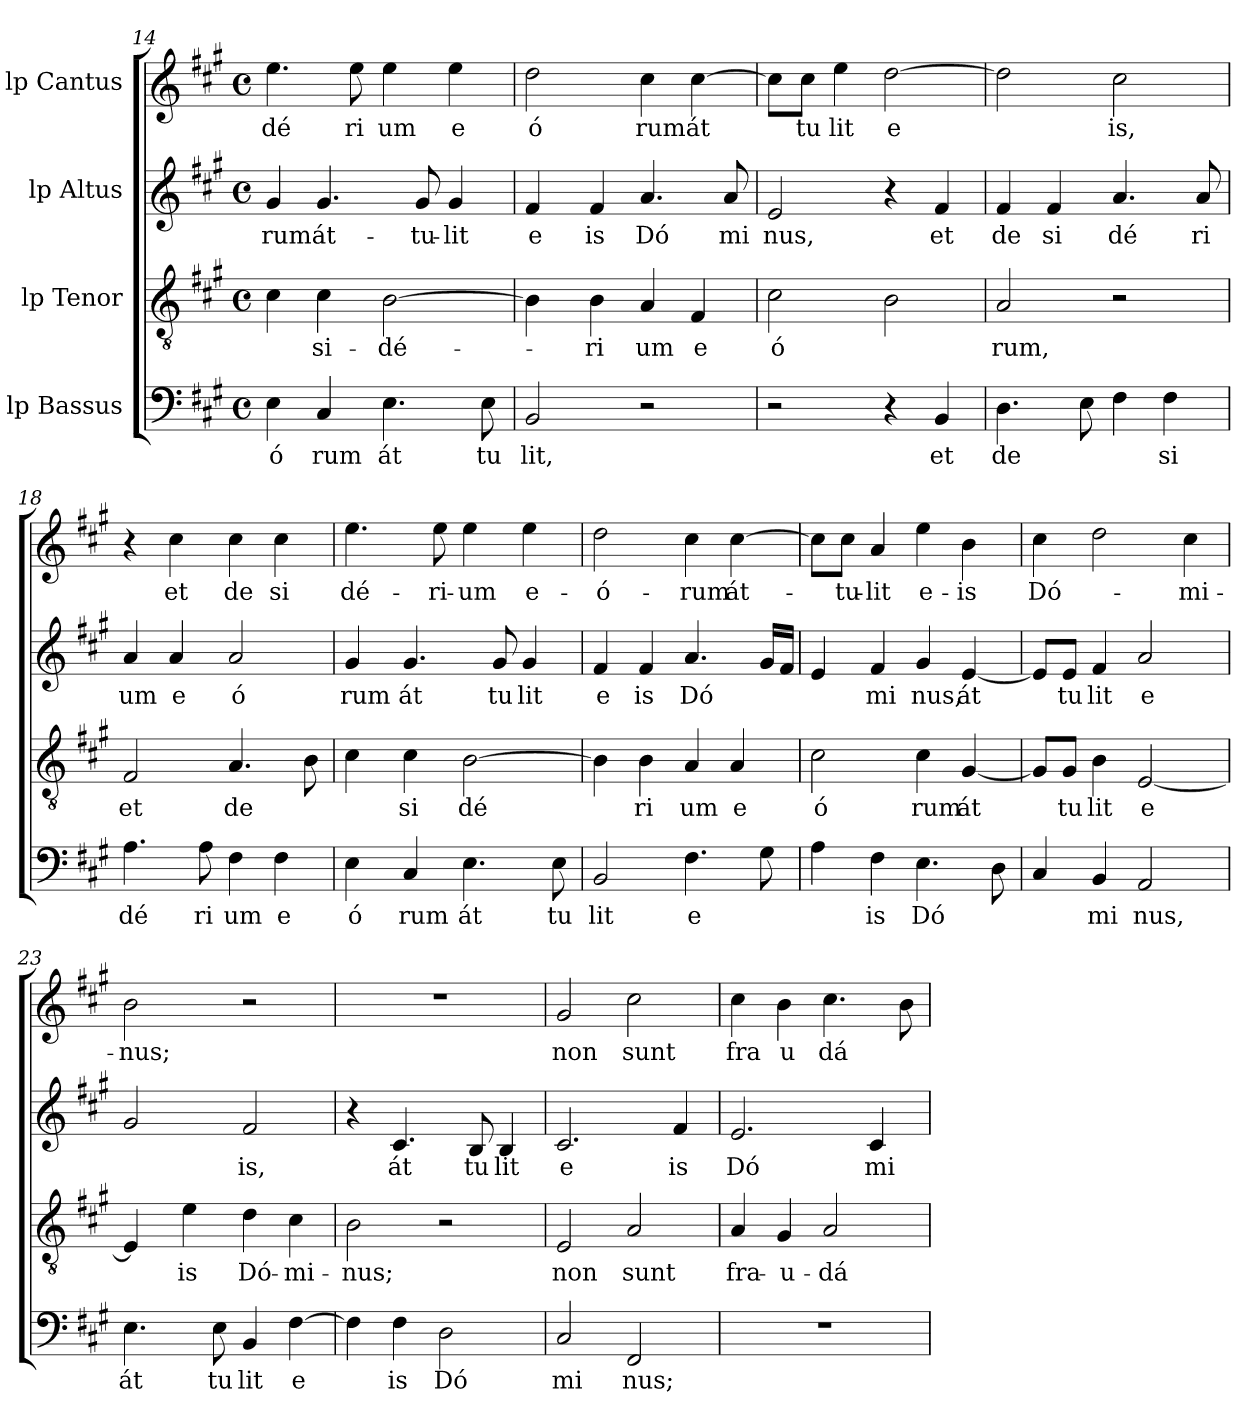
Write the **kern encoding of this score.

**kern	**text	**kern	**text	**kern	**text	**kern	**text
*part4	*part4	*part3	*part3	*part2	*part2	*part1	*part1
*staff4	*staff4	*staff3	*staff3	*staff2	*staff2	*staff1	*staff1
*I"lp Bassus	*	*I"lp Tenor	*	*I"lp Altus	*	*I"lp Cantus	*
*clefF4	*	*clefGv2	*	*clefG2	*	*clefG2	*
*k[f#c#g#]	*	*k[f#c#g#]	*	*k[f#c#g#]	*	*k[f#c#g#]	*
*A:	*	*A:	*	*A:	*	*A:	*
*M4/4	*	*M4/4	*	*M4/4	*	*M4/4	*
*met(c)	*	*met(c)	*	*met(c)	*	*met(c)	*
=14	=14	=14	=14	=14	=14	=14	=14
!	!LO:LY:b:cj	!	!	!	!LO:LY:b:cj	!	!LO:LY:b:cj
4E\	ó	4c#\	.	4g#/	-rum	4.ee\	dé
!	!LO:LY:b:cj	!	!LO:LY:b:cj	!	!LO:LY:b:cj	!	!
4C#/	rum	4c#\	-si-	4.g#/	át-	.	.
!	!	!	!	!	!	!	!LO:LY:b:cj
.	.	.	.	.	.	8ee\	ri
!	!LO:LY:b:cj	!	!LO:LY:b:cj	!	!	!	!LO:LY:b:cj
4.E\	át	[<2B\	-dé-	.	.	4ee\	um
!	!	!	!	!	!LO:LY:b:cj	!	!
.	.	.	.	8g#/	-tu-	.	.
!	!	!	!	!	!LO:LY:b:cj	!	!LO:LY:b:cj
.	.	.	.	4g#/	-lit	4ee\	e
!	!LO:LY:b:cj	!	!	!	!	!	!
8E\	tu	.	.	.	.	.	.
!!LO:LB:g=z
=15	=15	=15	=15	=15	=15	=15	=15
!	!LO:LY:b:cj	!	!	!	!LO:LY:b:cj	!	!LO:LY:b:cj
*	*	*^	*	*	*	*	*
2BB/	lit,	4B\]	16ryy	.	4f#/	e	2dd\	ó
.	.	.	2...ryy	.	.	.	.	.
!	!	!	!	!LO:LY:b:cj	!	!LO:LY:b:cj	!	!
.	.	4B\	.	-ri	4f#/	is	.	.
!	!	!	!	!LO:LY:b:cj	!	!LO:LY:b:cj	!	!LO:LY:b:cj
2r	.	4A/	.	um	4.a/	Dó	4cc#\	rum
!	!	!	!	!LO:LY:b:cj	!	!	!	!LO:LY:b:cj
.	.	4F#/	.	e	.	.	[>4cc#\	át
!	!	!	!	!	!	!LO:LY:b:cj	!	!
.	.	.	.	.	8a/	mi	.	.
=16	=16	=16	=16	=16	=16	=16	=16	=16
!	!	!	!	!LO:LY:b:cj	!	!LO:LY:b:cj	!	!
*	*	*v	*v	*	*	*	*	*
2r	.	2c#\	ó	2e/	nus,	8cc#\L]	.
!	!	!	!	!	!	!	!LO:LY:b:cj
.	.	.	.	.	.	8cc#\J	tu
!	!	!	!	!	!	!	!LO:LY:b:cj
.	.	.	.	.	.	4ee\	lit
!	!	!	!	!	!	!	!LO:LY:b:cj
4r	.	2B\	.	4r	.	[>2dd\	e
!	!LO:LY:b:cj	!	!	!	!LO:LY:b:cj	!	!
4BB/	et	.	.	4f#/	et	.	.
=17	=17	=17	=17	=17	=17	=17	=17
!	!LO:LY:b:cj	!	!LO:LY:b:cj	!	!LO:LY:b:cj	!	!
4.D\	de	2A/	rum,	4f#/	de	2dd\]	.
!	!	!	!	!	!LO:LY:b:cj	!	!
.	.	.	.	4f#/	si	.	.
8E\	.	.	.	.	.	.	.
!	!	!	!	!	!LO:LY:b:cj	!	!LO:LY:b:cj
4F#\	.	2r	.	4.a/	dé	2cc#\	is,
!	!LO:LY:b:cj	!	!	!	!	!	!
4F#\	si	.	.	.	.	.	.
!	!	!	!	!	!LO:LY:b:cj	!	!
.	.	.	.	8a/	ri	.	.
=18	=18	=18	=18	=18	=18	=18	=18
!	!LO:LY:b:cj	!	!LO:LY:b:cj	!	!LO:LY:b:cj	!	!
4.A\	dé	2F#/	et	4a/	um	4r	.
!	!	!	!	!	!LO:LY:b:cj	!	!LO:LY:b:cj
.	.	.	.	4a/	e	4cc#\	et
!	!LO:LY:b:cj	!	!	!	!	!	!
8A\	ri	.	.	.	.	.	.
!	!LO:LY:b:cj	!	!LO:LY:b:cj	!	!LO:LY:b:cj	!	!LO:LY:b:cj
4F#\	um	4.A/	de	2a/	ó	4cc#\	de
!	!LO:LY:b:cj	!	!	!	!	!	!LO:LY:b:cj
4F#\	e	.	.	.	.	4cc#\	si
.	.	8B\	.	.	.	.	.
!!LO:PB:g=z
=19	=19	=19	=19	=19	=19	=19	=19
!	!LO:LY:b:cj	!	!	!	!LO:LY:b:cj	!	!LO:LY:b:cj
*^	*	*	*	*	*	*	*
4E\	16ryy	ó	4c#\	.	4g#/	rum	4.ee\	dé-
.	2...ryy	.	.	.	.	.	.	.
!	!	!LO:LY:b:cj	!	!LO:LY:b:cj	!	!LO:LY:b:cj	!	!
4C#/	.	rum	4c#\	si	4.g#/	át	.	.
!	!	!	!	!	!	!	!	!LO:LY:b:cj
.	.	.	.	.	.	.	8ee\	-ri-
!	!	!LO:LY:b:cj	!	!LO:LY:b:cj	!	!	!	!LO:LY:b:cj
4.E\	.	át	[>2B\	dé	.	.	4ee\	-um
!	!	!	!	!	!	!LO:LY:b:cj	!	!
.	.	.	.	.	8g#/	tu	.	.
!	!	!	!	!	!	!LO:LY:b:cj	!	!LO:LY:b:cj
.	.	.	.	.	4g#/	lit	4ee\	e-
!	!	!LO:LY:b:cj	!	!	!	!	!	!
8E\	.	tu	.	.	.	.	.	.
=20	=20	=20	=20	=20	=20	=20	=20	=20
!	!	!LO:LY:b:cj	!	!	!	!LO:LY:b:cj	!	!LO:LY:b:cj
*v	*v	*	*	*	*	*	*	*
2BB/	lit	4B\]	.	4f#/	e	2dd\	-ó-
!	!	!	!LO:LY:b:cj	!	!LO:LY:b:cj	!	!
.	.	4B\	ri	4f#/	is	.	.
!	!LO:LY:b:cj	!	!LO:LY:b:cj	!	!LO:LY:b:cj	!	!LO:LY:b:cj
4.F#\	e	4A/	um	4.a/	Dó	4cc#\	-rum
!	!	!	!LO:LY:b:cj	!	!	!	!LO:LY:b:cj
.	.	4A/	e	.	.	[>4cc#\	át-
8G#\	.	.	.	16g#/L	.	.	.
.	.	.	.	16f#/J	.	.	.
=21	=21	=21	=21	=21	=21	=21	=21
!	!	!	!LO:LY:b:cj	!	!	!	!
4A\	.	2c#\	ó	4e/	.	8cc#\L]	.
!	!	!	!	!	!	!	!LO:LY:b:cj
.	.	.	.	.	.	8cc#\J	-tu-
!	!LO:LY:b:cj	!	!	!	!LO:LY:b:cj	!	!LO:LY:b:cj
4F#\	is	.	.	4f#/	mi	4a/	-lit
!	!LO:LY:b:cj	!	!LO:LY:b:cj	!	!LO:LY:b:cj	!	!LO:LY:b:cj
4.E\	Dó	4c#\	rum	4g#/	nus,	4ee\	e-
!	!	!	!LO:LY:b:cj	!	!LO:LY:b:cj	!	!LO:LY:b:cj
.	.	[<4G#/	át	[<4e/	át	4b\	-is
8D\	.	.	.	.	.	.	.
=22	=22	=22	=22	=22	=22	=22	=22
!	!	!	!	!	!	!	!LO:LY:b:cj
4C#/	.	8G#/L]	.	8e/L]	.	4cc#\	Dó-
!	!	!	!LO:LY:b:cj	!	!LO:LY:b:cj	!	!
.	.	8G#/J	tu	8e/J	tu	.	.
!	!LO:LY:b:cj	!	!LO:LY:b:cj	!	!LO:LY:b:cj	!	!
4BB/	mi	4B\	lit	4f#/	lit	2dd\	.
!	!LO:LY:b:cj	!	!LO:LY:b:cj	!	!LO:LY:b:cj	!	!
2AA/	nus,	[>2E/	e	2a/	e	.	.
!	!	!	!	!	!	!	!LO:LY:b:cj
.	.	.	.	.	.	4cc#\	-mi-
!!LO:LB:g=z
=23	=23	=23	=23	=23	=23	=23	=23
!	!LO:LY:b:cj	!	!	!	!	!	!LO:LY:b:cj
*	*	*^	*	*	*	*	*
4.E\	át	4E/]	16ryy	.	2g#/	.	2b\	-nus;
.	.	.	2...ryy	.	.	.	.	.
!	!	!	!	!LO:LY:b:cj	!	!	!	!
.	.	4e\	.	is	.	.	.	.
!	!LO:LY:b:cj	!	!	!	!	!	!	!
8E\	tu	.	.	.	.	.	.	.
!	!LO:LY:b:cj	!	!	!LO:LY:b:cj	!	!LO:LY:b:cj	!	!
4BB/	lit	4d\	.	Dó-	2f#/	is,	2r	.
!	!LO:LY:b:cj	!	!	!LO:LY:b:cj	!	!	!	!
[>4F#\	e	4c#\	.	-mi-	.	.	.	.
=24	=24	=24	=24	=24	=24	=24	=24	=24
!	!	!	!	!LO:LY:b:cj	!	!	!	!
*	*	*v	*v	*	*	*	*	*
4F#\]	.	2B\	-nus;	4r	.	1r	.
!	!LO:LY:b:cj	!	!	!	!LO:LY:b:cj	!	!
4F#\	is	.	.	4.c#/	át	.	.
!	!LO:LY:b:cj	!	!	!	!	!	!
2D\	Dó	2r	.	.	.	.	.
!	!	!	!	!	!LO:LY:b:cj	!	!
.	.	.	.	8B/	tu	.	.
!	!	!	!	!	!LO:LY:b:cj	!	!
.	.	.	.	4B/	lit	.	.
=25	=25	=25	=25	=25	=25	=25	=25
!	!LO:LY:b:cj	!	!LO:LY:b:cj	!	!LO:LY:b:cj	!	!LO:LY:b:cj
2C#/	mi	2E/	non	2.c#/	e	2g#/	non
!	!LO:LY:b:cj	!	!LO:LY:b:cj	!	!	!	!LO:LY:b:cj
2FF#/	nus;	2A/	sunt	.	.	2cc#\	sunt
!	!	!	!	!	!LO:LY:b:cj	!	!
.	.	.	.	4f#/	is	.	.
=26	=26	=26	=26	=26	=26	=26	=26
!	!	!	!LO:LY:b:cj	!	!LO:LY:b:cj	!	!LO:LY:b:cj
1r	.	4A/	fra-	2.e/	Dó	4cc#\	fra
!	!	!	!LO:LY:b:cj	!	!	!	!LO:LY:b:cj
.	.	4G#/	-u-	.	.	4b\	u
!	!	!	!LO:LY:b:cj	!	!	!	!LO:LY:b:cj
.	.	2A/	-dá-	.	.	4.cc#\	dá
!	!	!	!	!	!LO:LY:b:cj	!	!
.	.	.	.	4c#/	mi	.	.
.	.	.	.	.	.	8b\	.
=	=	=	=	=	=	=	=
*-	*-	*-	*-	*-	*-	*-	*-
